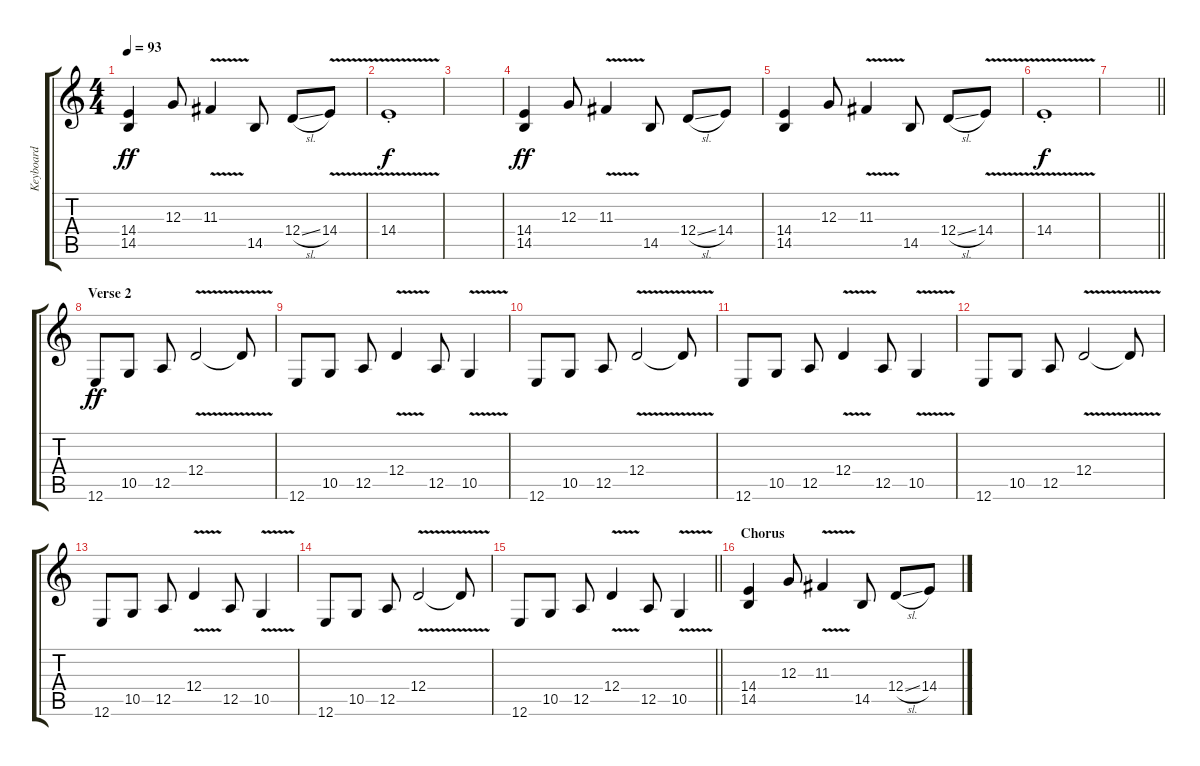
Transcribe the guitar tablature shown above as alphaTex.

\track ("Keyboard" "Keyboard") {instrument fx7echoes}
\staff {score tabs}
\tuning (E4 B3 G3 D3 A2 E2) {hide}
\ts (4 4)
\tempo 93
\clef g2
\ks c
(14.4 14.5).4{dy ff} 12.3.8 11.3{v}.4 14.5.8 12.4{sl}.8 14.4{v}.8 |
14.4{v st}.1{dy f} |
|
(14.4 14.5).4{dy ff} 12.3.8 11.3{v}.4 14.5.8 12.4{sl}.8 14.4.8 |
(14.4 14.5).4 12.3.8 11.3{v}.4 14.5.8 12.4{sl}.8 14.4{v}.8 |
14.4{v st}.1{dy f} |
\barLineRight lightlight
|
\section ("" "Verse 2")
12.6.8{dy ff} 10.5.8 12.5.8 12.4{v}.2 12.4{t}.8 |
12.6.8 10.5.8 12.5.8 12.4{v}.4 12.5.8 10.5{v}.4 |
12.6.8 10.5.8 12.5.8 12.4{v}.2 12.4{t}.8 |
12.6.8 10.5.8 12.5.8 12.4{v}.4 12.5.8 10.5{v}.4 |
12.6.8 10.5.8 12.5.8 12.4{v}.2 12.4{t}.8 |
12.6.8 10.5.8 12.5.8 12.4{v}.4 12.5.8 10.5{v}.4 |
12.6.8 10.5.8 12.5.8 12.4{v}.2 12.4{t}.8 |
\barLineRight lightlight
12.6.8 10.5.8 12.5.8 12.4{v}.4 12.5.8 10.5{v}.4 |
\section ("" "Chorus")
(14.4 14.5).4 12.3.8 11.3{v}.4 14.5.8 12.4{sl}.8 14.4.8
